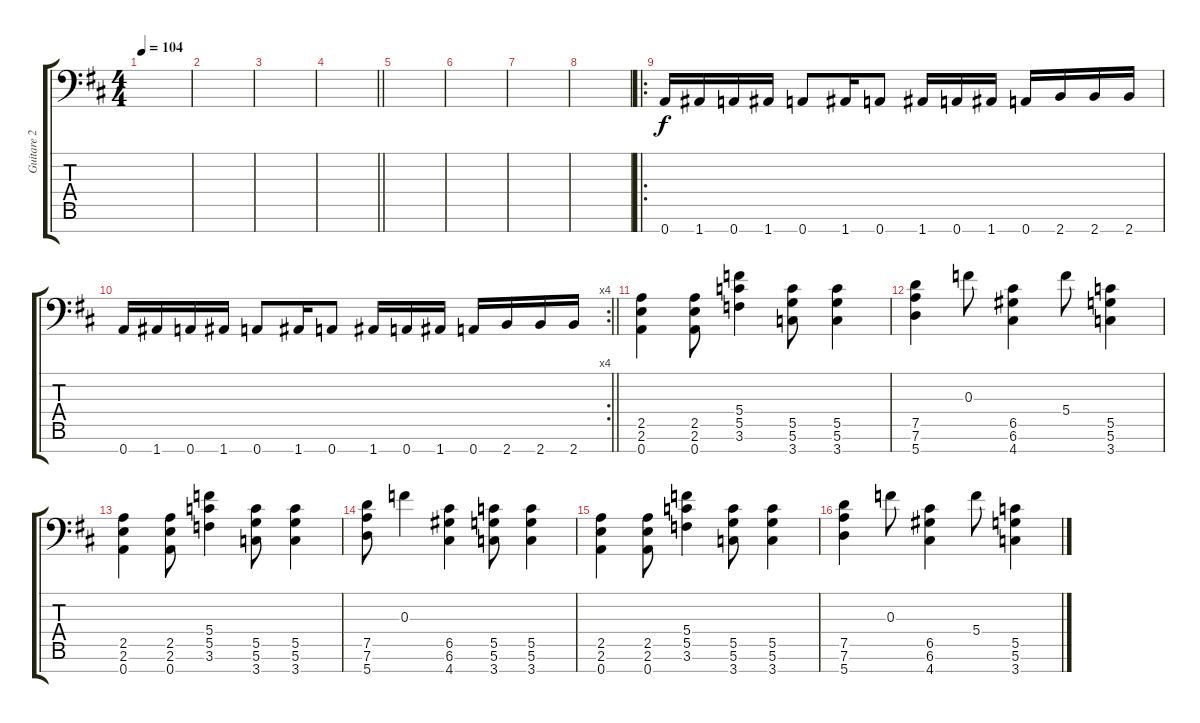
\track ("Guitare 2" "Guitare 2") {instrument overdrivenguitar}
\staff {score tabs}
\tuning (D4 A3 F3 C3 G2 D2 A1) {hide}
\ts (4 4)
\tempo 104
\clef f4
\ks d
|
|
|
\barLineRight lightlight
|
|
|
|
|
\ro
0.7.16 1.7.16 0.7.16 1.7.16 0.7.8 1.7.16 0.7.8 1.7.16 0.7.16 1.7.16 0.7.16 2.7.16 2.7.16 2.7.16 |
\rc 4
\barLineRight lightlight
0.7.16 1.7.16 0.7.16 1.7.16 0.7.8 1.7.16 0.7.8 1.7.16 0.7.16 1.7.16 0.7.16 2.7.16 2.7.16 2.7.16 |
(2.5 2.6 0.7).4 (2.5 2.6 0.7).8 (5.4 5.5 3.6).4 (5.5 5.6 3.7).8 (5.5 5.6 3.7).4 |
(7.5 7.6 5.7).4 0.3.8 (6.5 6.6 4.7).4 5.4.8 (5.5 5.6 3.7).4 |
(2.5 2.6 0.7).4 (2.5 2.6 0.7).8 (5.4 5.5 3.6).4 (5.5 5.6 3.7).8 (5.5 5.6 3.7).4 |
(7.5 7.6 5.7).8 0.3.4 (6.5 6.6 4.7).4 (5.5 5.6 3.7).8 (5.5 5.6 3.7).4 |
(2.5 2.6 0.7).4 (2.5 2.6 0.7).8 (5.4 5.5 3.6).4 (5.5 5.6 3.7).8 (5.5 5.6 3.7).4 |
(7.5 7.6 5.7).4 0.3.8 (6.5 6.6 4.7).4 5.4.8 (5.5 5.6 3.7).4
